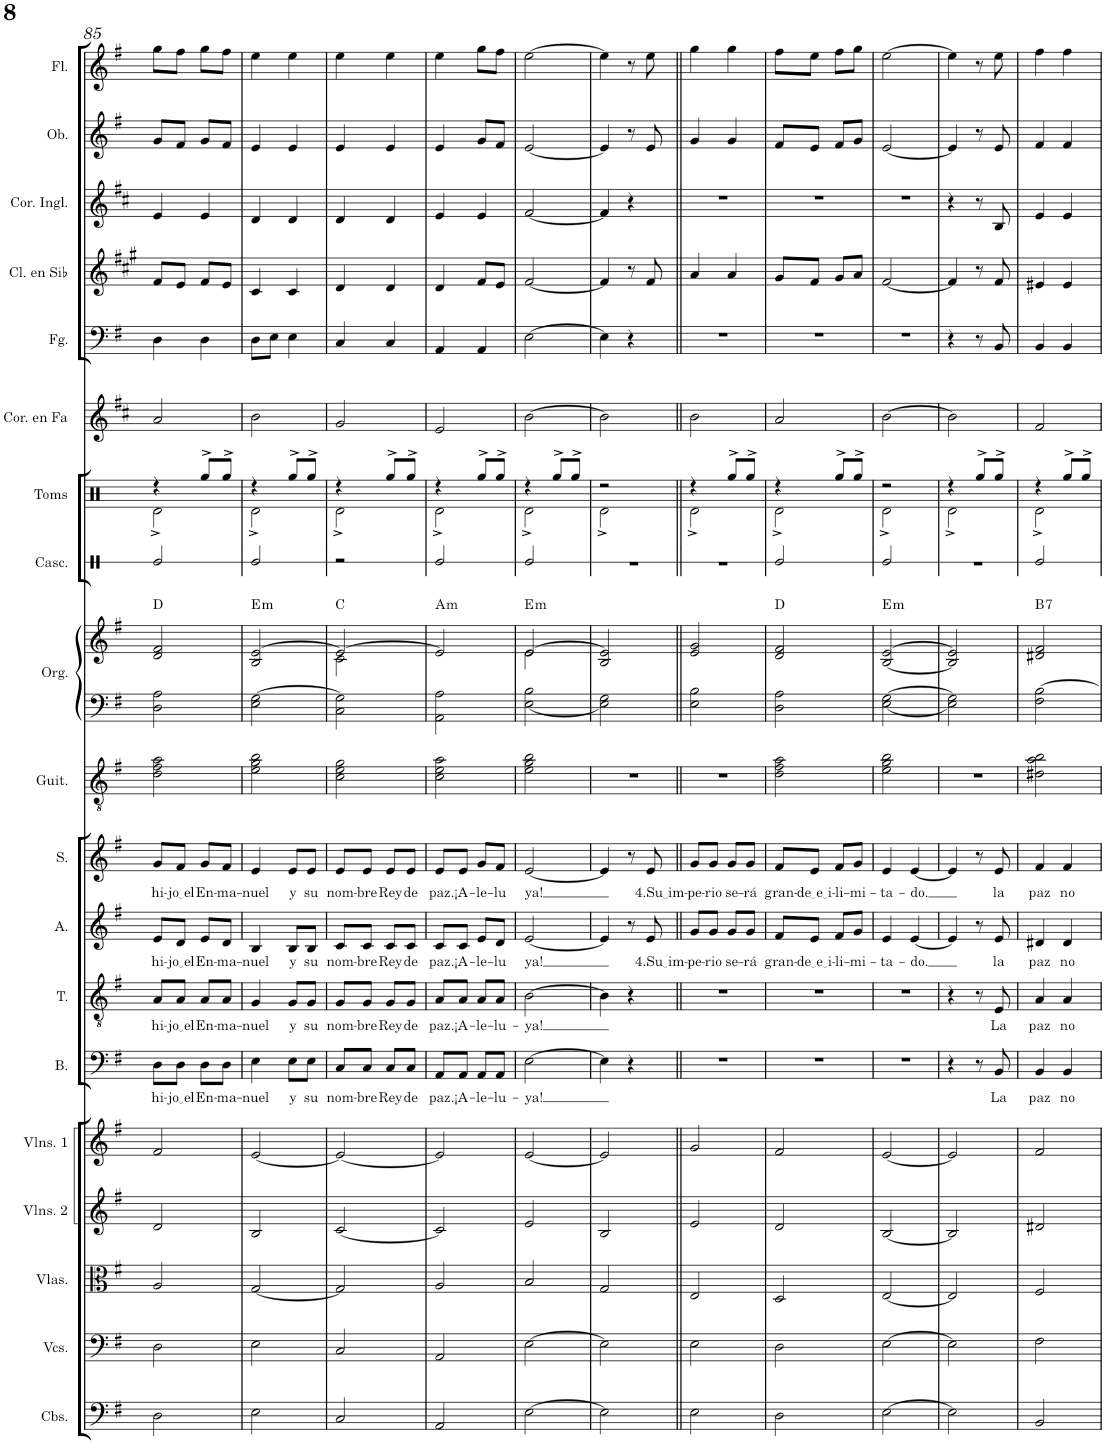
**kern	**kern	**kern	**kern	**kern	**kern	**text	**kern	**text	**kern	**text	**kern	**text	**kern	**kern	**kern	**harte	**kern	**kern	**kern	**kern	**kern	**kern	**kern	**kern
*part19	*part18	*part17	*part16	*part15	*part14	*part14	*part13	*part13	*part12	*part12	*part11	*part11	*part10	*part9	*part9	*part9	*part8	*part7	*part6	*part5	*part4	*part3	*part2	*part1
*staff20	*staff19	*staff18	*staff17	*staff16	*staff15	*staff15	*staff14	*staff14	*staff13	*staff13	*staff12	*staff12	*staff11	*staff10	*staff9	*	*staff8	*staff7	*staff6	*staff5	*staff4	*staff3	*staff2	*staff1
*I"Contrabajos	*I"Violonchelos	*I"Violas	*I"Violines 2	*I"Violines 1	*I"Bajo	*	*I"Tenor	*	*I"Alto	*	*I"Soprano	*	*I"Guitarra acústica	*I"Órgano	*	*	*I"Cascabeles	*I"Toms	*I"Trompa en Fa	*I"Fagot	*I"Clarinete en Sib	*I"Corno inglés	*I"Oboe	*I"Flauta
*I'Cbs.	*I'Vcs.	*I'Vlas.	*I'Vlns. 2	*I'Vlns. 1	*I'B.	*	*I'T.	*	*I'A.	*	*I'S.	*	*I'Guit.	*	*	*	*I'Casc.	*I'Toms	*	*I'Fg.	*I'Cl. en Sib	*I'Cor. Ingl.	*I'Ob.	*I'Fl.
!!LO:PB:g=z
*clefF4	*clefF4	*clefC3	*clefG2	*clefG2	*clefF4	*	*clefGv2	*	*clefG2	*	*clefG2	*	*clefGv2	*clefF4	*clefG2	*	*clefX	*clefX	*clefG2	*clefF4	*clefG2	*clefG2	*clefG2	*clefG2
*Trd7c12	*	*	*	*	*	*	*	*	*	*	*	*	*	*	*	*	*	*	*Trd4c7	*	*Trd1c2	*Trd4c7	*	*
*k[f#]	*k[f#]	*k[f#]	*k[f#]	*k[f#]	*k[f#]	*	*k[f#]	*	*k[f#]	*	*k[f#]	*	*k[f#]	*k[f#]	*k[f#]	*	*k[]	*k[]	*k[f#c#]	*k[f#]	*k[f#c#g#]	*k[f#c#]	*k[f#]	*k[f#]
*M2/4	*M2/4	*M2/4	*M2/4	*M2/4	*M2/4	*	*M2/4	*	*M2/4	*	*M2/4	*	*M2/4	*M2/4	*M2/4	*	*M2/4	*M2/4	*M2/4	*M2/4	*M2/4	*M2/4	*M2/4	*M2/4
=85	=85	=85	=85	=85	=85	=85	=85	=85	=85	=85	=85	=85	=85	=85	=85	=85	=85	=85	=85	=85	=85	=85	=85	=85
!	!	!	!	!	!	!LO:LY:b	!	!LO:LY:b	!	!LO:LY:b	!	!LO:LY:b	!	!	!	!	!	!	!	!	!	!	!	!
*	*	*	*	*	*	*	*	*	*	*	*	*	*	*	*	*	*	*^	*	*	*	*	*	*
2D\	2D\	2A/	2d/	2f#/	8D\L	hi-	8A/L	hi-	8e/L	hi-	8g/L	hi-	2d\ 2f#\ 2a\	2D\ 2A\	2d/ 2f#/	D:maj	2Re/	4r	2Rd^\	2a/	4D\	8f#/L	4e/	8g/L	8gg\L
!	!	!	!	!	!	!LO:LY:b	!	!LO:LY:b	!	!LO:LY:b	!	!LO:LY:b	!	!	!	!	!	!	!	!	!	!	!	!	!
.	.	.	.	.	8D\J	jo el	8A/J	jo el	8d/J	jo el	8f#/J	jo el	.	.	.	.	.	.	.	.	.	8e/J	.	8f#/J	8ff#\J
!	!	!	!	!	!	!LO:LY:b	!	!LO:LY:b	!	!LO:LY:b	!	!LO:LY:b	!	!	!	!	!	!	!	!	!	!	!	!	!
.	.	.	.	.	8D\L	En-	8A/L	En-	8e/L	En-	8g/L	En-	.	.	.	.	.	8Rgg^/L	.	.	4D\	8f#/L	4e/	8g/L	8gg\L
!	!	!	!	!	!	!LO:LY:b	!	!LO:LY:b	!	!LO:LY:b	!	!LO:LY:b	!	!	!	!	!	!	!	!	!	!	!	!	!
.	.	.	.	.	8D\J	-ma-	8A/J	-ma-	8d/J	-ma-	8f#/J	-ma-	.	.	.	.	.	8Rgg^/J	.	.	.	8e/J	.	8f#/J	8ff#\J
=86	=86	=86	=86	=86	=86	=86	=86	=86	=86	=86	=86	=86	=86	=86	=86	=86	=86	=86	=86	=86	=86	=86	=86	=86	=86
!	!	!	!	!	!	!LO:LY:b	!	!LO:LY:b	!	!LO:LY:b	!	!LO:LY:b	!	!	!	!LO:H:kt=m	!	!	!	!	!	!	!	!	!
2E\	2E\	[2G/	2B/	[2e/	4E\	-nuel	4G/	-nuel	4B/	-nuel	4e/	-nuel	2e\ 2g\ 2b\	2E\ [2G\	2B/ [2e/	E:min	2Re/	4r	2Rd^\	2b\	8D\L	4c#/	4d/	4e/	4ee\
.	.	.	.	.	.	.	.	.	.	.	.	.	.	.	.	.	.	.	.	.	8E\J	.	.	.	.
!	!	!	!	!	!	!LO:LY:b	!	!LO:LY:b	!	!LO:LY:b	!	!LO:LY:b	!	!	!	!	!	!	!	!	!	!	!	!	!
.	.	.	.	.	8E\L	y	8G/L	y	8B/L	y	8e/L	y	.	.	.	.	.	8Rgg^/L	.	.	4E\	4c#/	4d/	4e/	4ee\
!	!	!	!	!	!	!LO:LY:b	!	!LO:LY:b	!	!LO:LY:b	!	!LO:LY:b	!	!	!	!	!	!	!	!	!	!	!	!	!
.	.	.	.	.	8E\J	su	8G/J	su	8B/J	su	8e/J	su	.	.	.	.	.	8Rgg^/J	.	.	.	.	.	.	.
=87	=87	=87	=87	=87	=87	=87	=87	=87	=87	=87	=87	=87	=87	=87	=87	=87	=87	=87	=87	=87	=87	=87	=87	=87	=87
!	!	!	!	!	!	!LO:LY:b	!	!LO:LY:b	!	!LO:LY:b	!	!LO:LY:b	!	!	!	!	!	!	!	!	!	!	!	!	!
*	*	*	*	*	*	*	*	*	*	*	*	*	*	*	*^	*	*	*	*	*	*	*	*	*	*
2C/	2C/	2G/]	[2c/	2e/_	8C/L	nom-	8G/L	nom-	8c/L	nom-	8e/L	nom-	2c\ 2e\ 2g\	2C\ 2G\]	2e/_	2c\	C:maj	2r	4r	2Rd^\	2g/	4C/	4d/	4d/	4e/	4ee\
!	!	!	!	!	!	!LO:LY:b	!	!LO:LY:b	!	!LO:LY:b	!	!LO:LY:b	!	!	!	!	!	!	!	!	!	!	!	!	!	!
.	.	.	.	.	8C/J	-bre	8G/J	-bre	8c/J	-bre	8e/J	-bre	.	.	.	.	.	.	.	.	.	.	.	.	.	.
!	!	!	!	!	!	!LO:LY:b	!	!LO:LY:b	!	!LO:LY:b	!	!LO:LY:b	!	!	!	!	!	!	!	!	!	!	!	!	!	!
.	.	.	.	.	8C/L	Rey	8G/L	Rey	8c/L	Rey	8e/L	Rey	.	.	.	.	.	.	8Rgg^/L	.	.	4C/	4d/	4d/	4e/	4ee\
!	!	!	!	!	!	!LO:LY:b	!	!LO:LY:b	!	!LO:LY:b	!	!LO:LY:b	!	!	!	!	!	!	!	!	!	!	!	!	!	!
.	.	.	.	.	8C/J	de	8G/J	de	8c/J	de	8e/J	de	.	.	.	.	.	.	8Rgg^/J	.	.	.	.	.	.	.
*	*	*	*	*	*	*	*	*	*	*	*	*	*	*	*v	*v	*	*	*	*	*	*	*	*	*	*
=88	=88	=88	=88	=88	=88	=88	=88	=88	=88	=88	=88	=88	=88	=88	=88	=88	=88	=88	=88	=88	=88	=88	=88	=88	=88
!	!	!	!	!	!	!LO:LY:b	!	!LO:LY:b	!	!LO:LY:b	!	!LO:LY:b	!	!	!	!LO:H:kt=m	!	!	!	!	!	!	!	!	!
2AA/	2AA/	2A/	2c/]	2e/]	8AA/L	paz.	8A/L	paz.	8c/L	paz.	8e/L	paz.	2c\ 2e\ 2a\	2AA\ 2A\	2e/]	A:min	2Re/	4r	2Rd^\	2e/	4AA/	4d/	4e/	4e/	4ee\
!	!	!	!	!	!	!LO:LY:b	!	!LO:LY:b	!	!LO:LY:b	!	!LO:LY:b	!	!	!	!	!	!	!	!	!	!	!	!	!
.	.	.	.	.	8AA/J	¡A-	8A/J	¡A-	8c/J	¡A-	8e/J	¡A-	.	.	.	.	.	.	.	.	.	.	.	.	.
!	!	!	!	!	!	!LO:LY:b	!	!LO:LY:b	!	!LO:LY:b	!	!LO:LY:b	!	!	!	!	!	!	!	!	!	!	!	!	!
.	.	.	.	.	8AA/L	-le-	8A/L	-le-	8e/L	-le-	8g/L	-le-	.	.	.	.	.	8Rgg^/L	.	.	4AA/	8f#/L	4e/	8g/L	8gg\L
!	!	!	!	!	!	!LO:LY:b	!	!LO:LY:b	!	!LO:LY:b	!	!LO:LY:b	!	!	!	!	!	!	!	!	!	!	!	!	!
.	.	.	.	.	8AA/J	-lu-	8A/J	-lu-	8d/J	-lu	8f#/J	-lu	.	.	.	.	.	8Rgg^/J	.	.	.	8e/J	.	8f#/J	8ff#\J
=89	=89	=89	=89	=89	=89	=89	=89	=89	=89	=89	=89	=89	=89	=89	=89	=89	=89	=89	=89	=89	=89	=89	=89	=89	=89
!	!	!	!	!	!	!LO:LY:b	!	!LO:LY:b	!	!LO:LY:b	!	!LO:LY:b	!	!	!	!LO:H:kt=m	!	!	!	!	!	!	!	!	!
*	*	*	*	*	*	*	*	*	*	*	*	*	*	*	*^	*	*	*	*	*	*	*	*	*	*
[2E\	[2E\	2B/	2e/	[2e/	[2E\	-ya!	[2B\	-ya!	[2e/	-ya!	[2e/	-ya!	2e\ 2g\ 2b\	[2E\ 2B\	[2e/	2e\	E:min	2Re/	4r	2Rd^\	[2b\	[2E\	[2f#/	[2f#/	[2e/	[2ee\
.	.	.	.	.	.	.	.	.	.	.	.	.	.	.	.	.	.	.	8Rgg^/L	.	.	.	.	.	.	.
.	.	.	.	.	.	.	.	.	.	.	.	.	.	.	.	.	.	.	8Rgg^/J	.	.	.	.	.	.	.
*	*	*	*	*	*	*	*	*	*	*	*	*	*	*	*v	*v	*	*	*	*	*	*	*	*	*	*
=90	=90	=90	=90	=90	=90	=90	=90	=90	=90	=90	=90	=90	=90	=90	=90	=90	=90	=90	=90	=90	=90	=90	=90	=90	=90
2E\]	2E\]	2G/	2B/	2e/]	4E\]	.	4B\]	.	4e/]	.	4e/]	.	2r	2E\] 2G\	2B/ 2e/]	.	2r	2r	2Rd^\	2b\]	4E\]	4f#/]	4f#/]	4e/]	4ee\]
.	.	.	.	.	4r	.	4r	.	8r	.	8r	.	.	.	.	.	.	.	.	.	4r	8r	4r	8r	8r
!	!	!	!	!	!	!	!	!	!	!LO:LY:b	!	!LO:LY:b	!	!	!	!	!	!	!	!	!	!	!	!	!
.	.	.	.	.	.	.	.	.	8e/	4.Su im	8e/	4.Su im	.	.	.	.	.	.	.	.	.	8f#/	.	8e/	8ee\
=91||	=91||	=91||	=91||	=91||	=91||	=91||	=91||	=91||	=91||	=91||	=91||	=91||	=91||	=91||	=91||	=91||	=91||	=91||	=91||	=91||	=91||	=91||	=91||	=91||	=91||
!	!	!	!	!	!	!	!	!	!	!LO:LY:b	!	!LO:LY:b	!	!	!	!	!	!	!	!	!	!	!	!	!
2E\	2E\	2E/	2e/	2g/	2r	.	2r	.	8g/L	-pe-	8g/L	-pe-	2r	2E\ 2B\	2e/ 2g/	.	2r	4r	2Rd^\	2b\	2r	4a/	2r	4g/	4gg\
!	!	!	!	!	!	!	!	!	!	!LO:LY:b	!	!LO:LY:b	!	!	!	!	!	!	!	!	!	!	!	!	!
.	.	.	.	.	.	.	.	.	8g/J	-rio	8g/J	-rio	.	.	.	.	.	.	.	.	.	.	.	.	.
!	!	!	!	!	!	!	!	!	!	!LO:LY:b	!	!LO:LY:b	!	!	!	!	!	!	!	!	!	!	!	!	!
.	.	.	.	.	.	.	.	.	8g/L	se-	8g/L	se-	.	.	.	.	.	8Rgg^/L	.	.	.	4a/	.	4g/	4gg\
!	!	!	!	!	!	!	!	!	!	!LO:LY:b	!	!LO:LY:b	!	!	!	!	!	!	!	!	!	!	!	!	!
.	.	.	.	.	.	.	.	.	8g/J	-rá	8g/J	-rá	.	.	.	.	.	8Rgg^/J	.	.	.	.	.	.	.
=92	=92	=92	=92	=92	=92	=92	=92	=92	=92	=92	=92	=92	=92	=92	=92	=92	=92	=92	=92	=92	=92	=92	=92	=92	=92
!	!	!	!	!	!	!	!	!	!	!LO:LY:b	!	!LO:LY:b	!	!	!	!	!	!	!	!	!	!	!	!	!
2D\	2D\	2D/	2d/	2f#/	2r	.	2r	.	8f#/L	gran-	8f#/L	gran-	2d\ 2f#\ 2a\	2D\ 2A\	2d/ 2f#/	D:maj	2Re/	4r	2Rd^\	2a/	2r	8g#/L	2r	8f#/L	8ff#\L
!	!	!	!	!	!	!	!	!	!	!LO:LY:b	!	!LO:LY:b	!	!	!	!	!	!	!	!	!	!	!	!	!
.	.	.	.	.	.	.	.	.	8e/J	de e i	8e/J	de e i	.	.	.	.	.	.	.	.	.	8f#/J	.	8e/J	8ee\J
!	!	!	!	!	!	!	!	!	!	!LO:LY:b	!	!LO:LY:b	!	!	!	!	!	!	!	!	!	!	!	!	!
.	.	.	.	.	.	.	.	.	8f#/L	-li-	8f#/L	-li-	.	.	.	.	.	8Rgg^/L	.	.	.	8g#/L	.	8f#/L	8ff#\L
!	!	!	!	!	!	!	!	!	!	!LO:LY:b	!	!LO:LY:b	!	!	!	!	!	!	!	!	!	!	!	!	!
.	.	.	.	.	.	.	.	.	8g/J	-mi-	8g/J	-mi-	.	.	.	.	.	8Rgg^/J	.	.	.	8a/J	.	8g/J	8gg\J
=93	=93	=93	=93	=93	=93	=93	=93	=93	=93	=93	=93	=93	=93	=93	=93	=93	=93	=93	=93	=93	=93	=93	=93	=93	=93
!	!	!	!	!	!	!	!	!	!	!LO:LY:b	!	!LO:LY:b	!	!	!	!LO:H:kt=m	!	!	!	!	!	!	!	!	!
[2E\	[2E\	[2E/	[2B/	[2e/	2r	.	2r	.	4e/	-ta-	4e/	-ta-	2e\ 2g\ 2b\	[2E\ [2G\	[2B/ [2e/	E:min	2Re/	2r	2Rd^\	[2b\	2r	[2f#/	2r	[2e/	[2ee\
!	!	!	!	!	!	!	!	!	!	!LO:LY:b	!	!LO:LY:b	!	!	!	!	!	!	!	!	!	!	!	!	!
.	.	.	.	.	.	.	.	.	[4e/	-do.	[4e/	-do.	.	.	.	.	.	.	.	.	.	.	.	.	.
=94	=94	=94	=94	=94	=94	=94	=94	=94	=94	=94	=94	=94	=94	=94	=94	=94	=94	=94	=94	=94	=94	=94	=94	=94	=94
2E\]	2E\]	2E/]	2B/]	2e/]	4r	.	4r	.	4e/]	.	4e/]	.	2r	2E\] 2G\]	2B/] 2e/]	.	2r	4r	2Rd^\	2b\]	4r	4f#/]	4r	4e/]	4ee\]
.	.	.	.	.	8r	.	8r	.	8r	.	8r	.	.	.	.	.	.	8Rgg^/L	.	.	8r	8r	8r	8r	8r
!	!	!	!	!	!	!LO:LY:b	!	!LO:LY:b	!	!LO:LY:b	!	!LO:LY:b	!	!	!	!	!	!	!	!	!	!	!	!	!
.	.	.	.	.	8BB/	La	8E/	La	8e/	la	8e/	la	.	.	.	.	.	8Rgg^/J	.	.	8BB/	8f#/	8B/	8e/	8ee\
=95	=95	=95	=95	=95	=95	=95	=95	=95	=95	=95	=95	=95	=95	=95	=95	=95	=95	=95	=95	=95	=95	=95	=95	=95	=95
!	!	!	!	!	!	!LO:LY:b	!	!LO:LY:b	!	!LO:LY:b	!	!LO:LY:b	!	!	!	!LO:H:kt=7	!	!	!	!	!	!	!	!	!
2BB/	2F#\	2F#/	2d#X/	2f#/	4BB/	paz	4A/	paz	4d#X/	paz	4f#/	paz	2d#X\ 2a\ 2b\	2F#\ [2B\	2d#X/ 2f#/	B:7	2Re/	4r	2Rd^\	2f#/	4BB/	4e#X/	4e/	4f#/	4ff#\
!	!	!	!	!	!	!LO:LY:b	!	!LO:LY:b	!	!LO:LY:b	!	!LO:LY:b	!	!	!	!	!	!	!	!	!	!	!	!	!
.	.	.	.	.	4BB/	no	4A/	no	4d#/	no	4f#/	no	.	.	.	.	.	8Rgg^/L	.	.	4BB/	4e#/	4e/	4f#/	4ff#\
.	.	.	.	.	.	.	.	.	.	.	.	.	.	.	.	.	.	8Rgg^/J	.	.	.	.	.	.	.
*	*	*	*	*	*	*	*	*	*	*	*	*	*	*	*	*	*	*v	*v	*	*	*	*	*	*
=	=	=	=	=	=	=	=	=	=	=	=	=	=	=	=	=	=	=	=	=	=	=	=	=
*-	*-	*-	*-	*-	*-	*-	*-	*-	*-	*-	*-	*-	*-	*-	*-	*-	*-	*-	*-	*-	*-	*-	*-	*-
